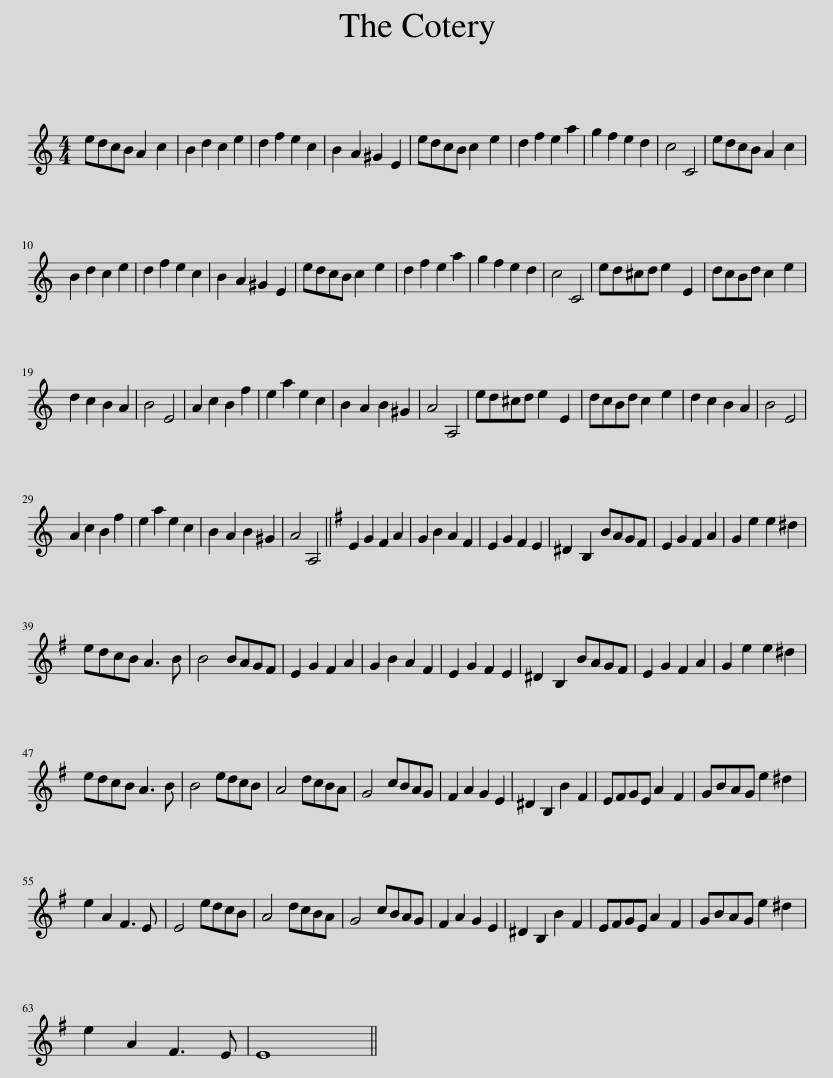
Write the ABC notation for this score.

X:1
L:1/8
M:4/4
I:linebreak $
K:C
V:1 treble
V:1
 edcB A2 c2 | B2 d2 c2 e2 | d2 f2 e2 c2 | B2 A2 ^G2 E2 | edcB c2 e2 | %5
 d2 f2 e2 a2 | g2 f2 e2 d2 | c4 C4 | edcB A2 c2 |$ B2 d2 c2 e2 | %10
 d2 f2 e2 c2 | B2 A2 ^G2 E2 | edcB c2 e2 | d2 f2 e2 a2 | g2 f2 e2 d2 | %15
 c4 C4 | ed^cd e2 E2 | dcBd c2 e2 |$ d2 c2 B2 A2 | B4 E4 | %20
 A2 c2 B2 f2 | e2 a2 e2 c2 | B2 A2 B2 ^G2 | A4 A,4 | ed^cd e2 E2 | %25
 dcBd c2 e2 | d2 c2 B2 A2 | B4 E4 |$ A2 c2 B2 f2 | e2 a2 e2 c2 | %30
 B2 A2 B2 ^G2 | A4 A,4 ||[K:Emin] E2 G2 F2 A2 | G2 B2 A2 F2 | E2 G2 F2 E2 | %35
 ^D2 B,2 BAGF | E2 G2 F2 A2 | G2 e2 e2 ^d2 |$ edcB A3 B | B4 BAGF | %40
 E2 G2 F2 A2 | G2 B2 A2 F2 | E2 G2 F2 E2 | ^D2 B,2 BAGF | E2 G2 F2 A2 | %45
 G2 e2 e2 ^d2 |$ edcB A3 B | B4 edcB | A4 dcBA | G4 cBAG | %50
 F2 A2 G2 E2 | ^D2 B,2 B2 F2 | EFGE A2 F2 | GBAG e2 ^d2 |$ e2 A2 F3 E | %55
 E4 edcB | A4 dcBA | G4 cBAG | F2 A2 G2 E2 | ^D2 B,2 B2 F2 | %60
 EFGE A2 F2 | GBAG e2 ^d2 |$ e2 A2 F3 E | E8 || %64
